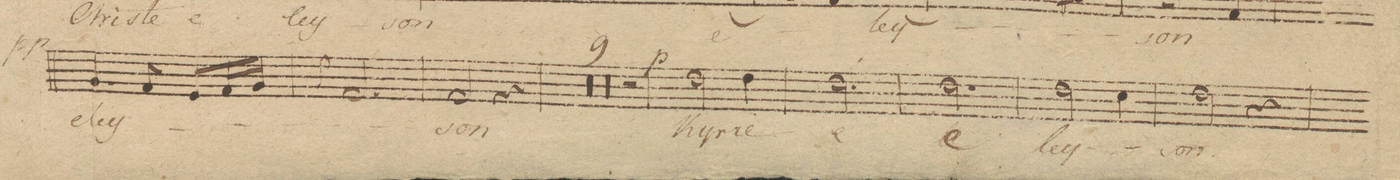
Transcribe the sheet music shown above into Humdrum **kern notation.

**kern	**text	**dynam
*I"Tenore Solo	*	*
*clefC4	*	*
*k[]	*	*
*M3/4	*	*
4.F/	eley-	pp
8E/	.	.
8D/L	.	.
16E/L	.	.
16F/JJ	.	.
=79	=79	=79
8qqF/	.	.
2.E/	.	.
=80	=80	=80
2E/	-son	.
4r	.	.
=81	=81	=81
0.r	.	.
=82	=82	=82
=83	=83	=83
=84	=84	=84
=85	=85	=85
0.r	.	.
=86	=86	=86
=87	=87	=87
=88	=88	=88
=89	=89	=89
2.r	.	.
=90	=90	=90
2c\	Ky-	p
4c\	-rie-	.
=91	=91	=91
2.c\	-e	.
=92	=92	=92
2.c\	e-	.
=93	=93	=93
2c\	-ley-	.
4B\	.	.
=94	=94	=94
2c\	-son.	.
4r	.	.
=95	=95	=95
*-	*-	*-
